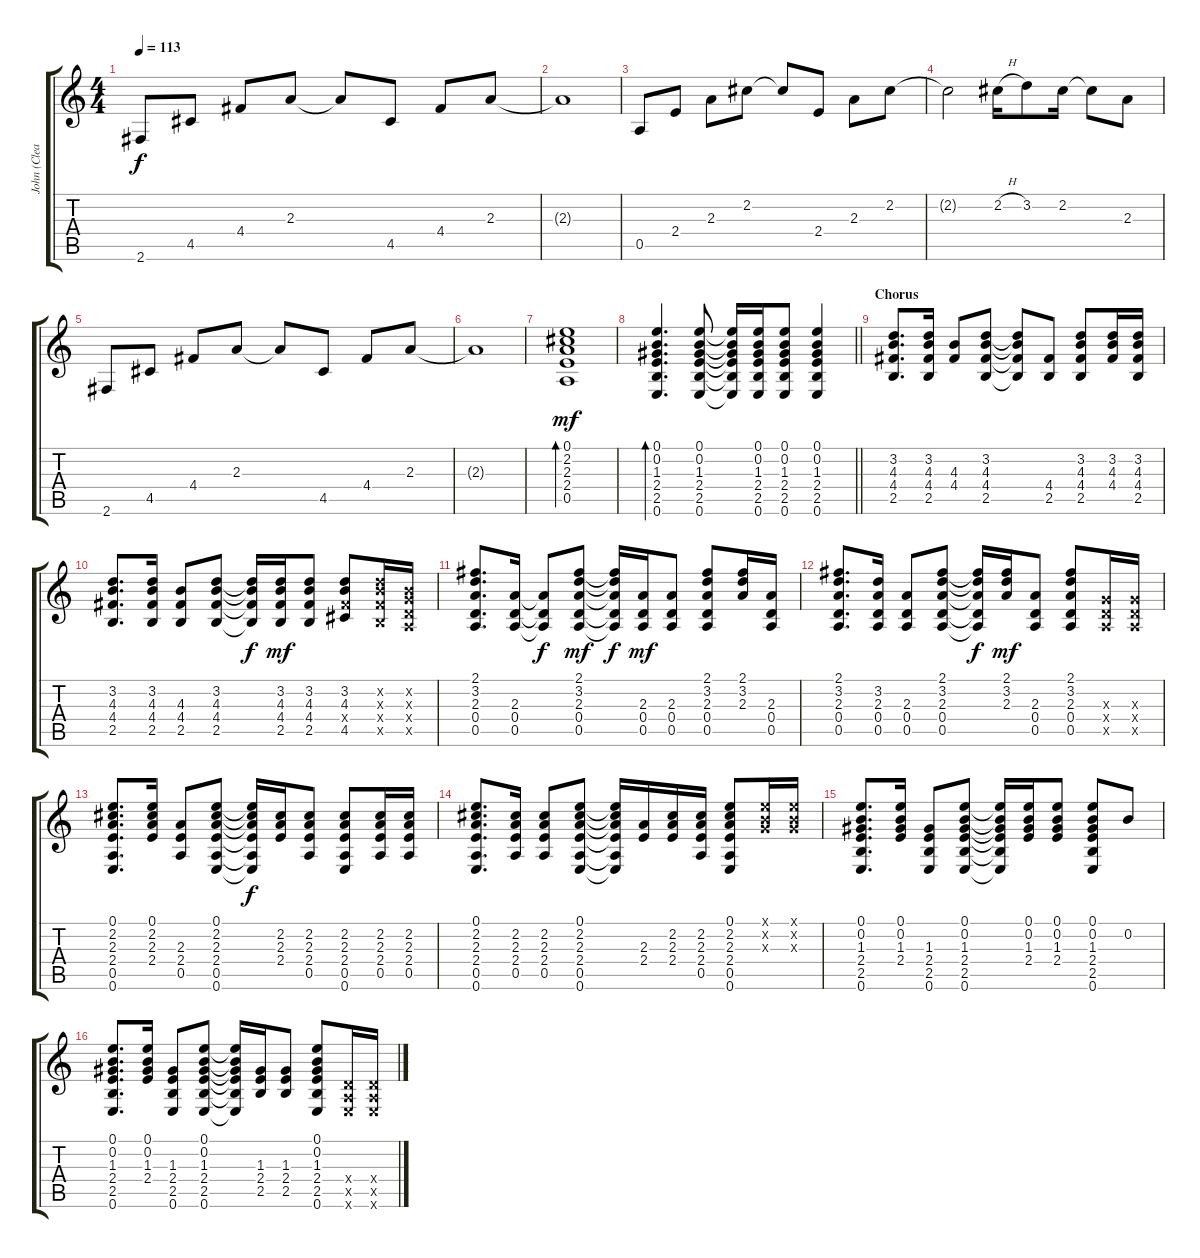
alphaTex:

\track ("John (Clean)" "John (Clea") {instrument electricguitarjazz}
\staff {score tabs}
\tuning (E4 B3 G3 D3 A2 E2) {hide}
\ts (4 4)
\tempo 113
\clef g2
\ks c
2.6.8{dy f} 4.5.8 4.4.8 2.3.8 2.3{t}.8 4.5.8 4.4.8 2.3.8 |
2.3{t}.1 |
0.5.8 2.4.8 2.3.8 2.2.8 2.2{t}.8 2.4.8 2.3.8 2.2.8 |
2.2{t}.2 2.2{h}.16 3.2.8 2.2.16 2.2{t}.8 2.3.8 |
2.6.8 4.5.8 4.4.8 2.3.8 2.3{t}.8 4.5.8 4.4.8 2.3.8 |
2.3{t}.1 |
(0.1 2.2 2.3 2.4 0.5).1{bd 120 dy mf} |
\barLineRight lightlight
(0.1 0.2 1.3 2.4 2.5 0.6).4{d bd 120} (0.1 0.2 1.3 2.4 2.5 0.6).8 (0.1{t} 0.2{t} 1.3{t} 2.4{t} 2.5{t} 0.6{t}).16 (0.1 0.2 1.3 2.4 2.5 0.6).16 (0.1 0.2 1.3 2.4 2.5 0.6).8 (0.1 0.2 1.3 2.4 2.5 0.6).4 |
\section ("" "Chorus")
(3.2 4.3 4.4 2.5).8{d} (3.2 4.3 4.4 2.5).16 (4.3 4.4).8 (3.2 4.3 4.4 2.5).8 (3.2{t} 4.3{t} 4.4{t} 2.5{t}).8 (4.4 2.5).8 (3.2 4.3 4.4 2.5).8 (3.2 4.3 4.4).16 (3.2 4.3 4.4 2.5).16 |
(3.2 4.3 4.4 2.5).8{d} (3.2 4.3 4.4 2.5).16 (4.3 4.4 2.5).8 (3.2 4.3 4.4 2.5).8 (3.2{t} 4.3{t} 4.4{t} 2.5{t}).16{dy f} (3.2 4.3 4.4 2.5).16{dy mf} (3.2 4.3 4.4 2.5).8 (3.2 4.3 4.4{x} 4.5).8 (3.2{x} 4.3{x} 4.4{x} 2.5{x}).16 (0.2{x} 0.3{x} 0.4{x} 0.5{x}).16 |
(2.1 3.2 2.3 0.4 0.5).8{d} (2.3 0.4 0.5).16 (2.3{t} 0.4{t} 0.5{t}).8{dy f} (2.1 3.2 2.3 0.4 0.5).8{dy mf} (2.1{t} 3.2{t} 2.3{t} 0.4{t} 0.5{t}).16{dy f} (2.3 0.4 0.5).16{dy mf} (2.3 0.4 0.5).8 (2.1 3.2 2.3 0.4 0.5).8 (2.1 3.2 2.3).16 (2.3 0.4 0.5).16 |
(2.1 3.2 2.3 0.4 0.5).8{d} (3.2 2.3 0.4 0.5).16 (2.3 0.4 0.5).8 (2.1 3.2 2.3 0.4 0.5).8 (2.1{t} 3.2{t} 2.3{t} 0.4{t} 0.5{t}).16{dy f} (2.1 3.2 2.3).16{dy mf} (2.3 0.4 0.5).8 (2.1 3.2 2.3 0.4 0.5).8 (0.3{x} 0.4{x} 0.5{x}).16 (0.3{x} 0.4{x} 0.5{x}).16 |
(0.1 2.2 2.3 2.4 0.5 0.6).8{d} (0.1 2.2 2.3 2.4).16 (2.3 2.4 0.5).8 (0.1 2.2 2.3 2.4 0.5 0.6).8 (0.1{t} 2.2{t} 2.3{t} 2.4{t} 0.5{t} 0.6{t}).16{dy f} (2.2 2.3 2.4).16 (2.2 2.3 2.4 0.5).8 (2.2 2.3 2.4 0.5 0.6).8 (2.2 2.3 2.4 0.5).16 (2.2 2.3 2.4 0.5).16 |
(0.1 2.2 2.3 2.4 0.5 0.6).8{d} (2.2 2.3 2.4 0.5).16 (2.2 2.3 2.4 0.5).8 (0.1 2.2 2.3 2.4 0.5 0.6).8 (0.1{t} 2.2{t} 2.3{t} 2.4{t} 0.5{t} 0.6{t}).16 (2.3 2.4).16 (2.2 2.3 2.4).16 (2.2 2.3 2.4 0.5).16 (0.1 2.2 2.3 2.4 0.5 0.6).8 (0.1{x} 0.2{x} 0.3{x}).16 (0.1{x} 0.2{x} 0.3{x}).16 |
(0.1 0.2 1.3 2.4 2.5 0.6).8{d} (0.1 0.2 1.3 2.4).16 (1.3 2.4 2.5 0.6).8 (0.1 0.2 1.3 2.4 2.5 0.6).8 (0.1{t} 0.2{t} 1.3{t} 2.4{t} 2.5{t} 0.6{t}).16 (0.1 0.2 1.3 2.4).16 (0.1 0.2 1.3 2.4).8 (0.1 0.2 1.3 2.4 2.5 0.6).8 0.2.8 |
(0.1 0.2 1.3 2.4 2.5 0.6).8{d} (0.1 0.2 1.3 2.4).16 (1.3 2.4 2.5 0.6).8 (0.1 0.2 1.3 2.4 2.5 0.6).8 (0.1{t} 0.2{t} 1.3{t} 2.4{t} 2.5{t} 0.6{t}).16 (1.3 2.4 2.5).16 (1.3 2.4 2.5).8 (0.1 0.2 1.3 2.4 2.5 0.6).8 (0.4{x} 0.5{x} 0.6{x}).16 (0.4{x} 0.5{x} 0.6{x}).16
